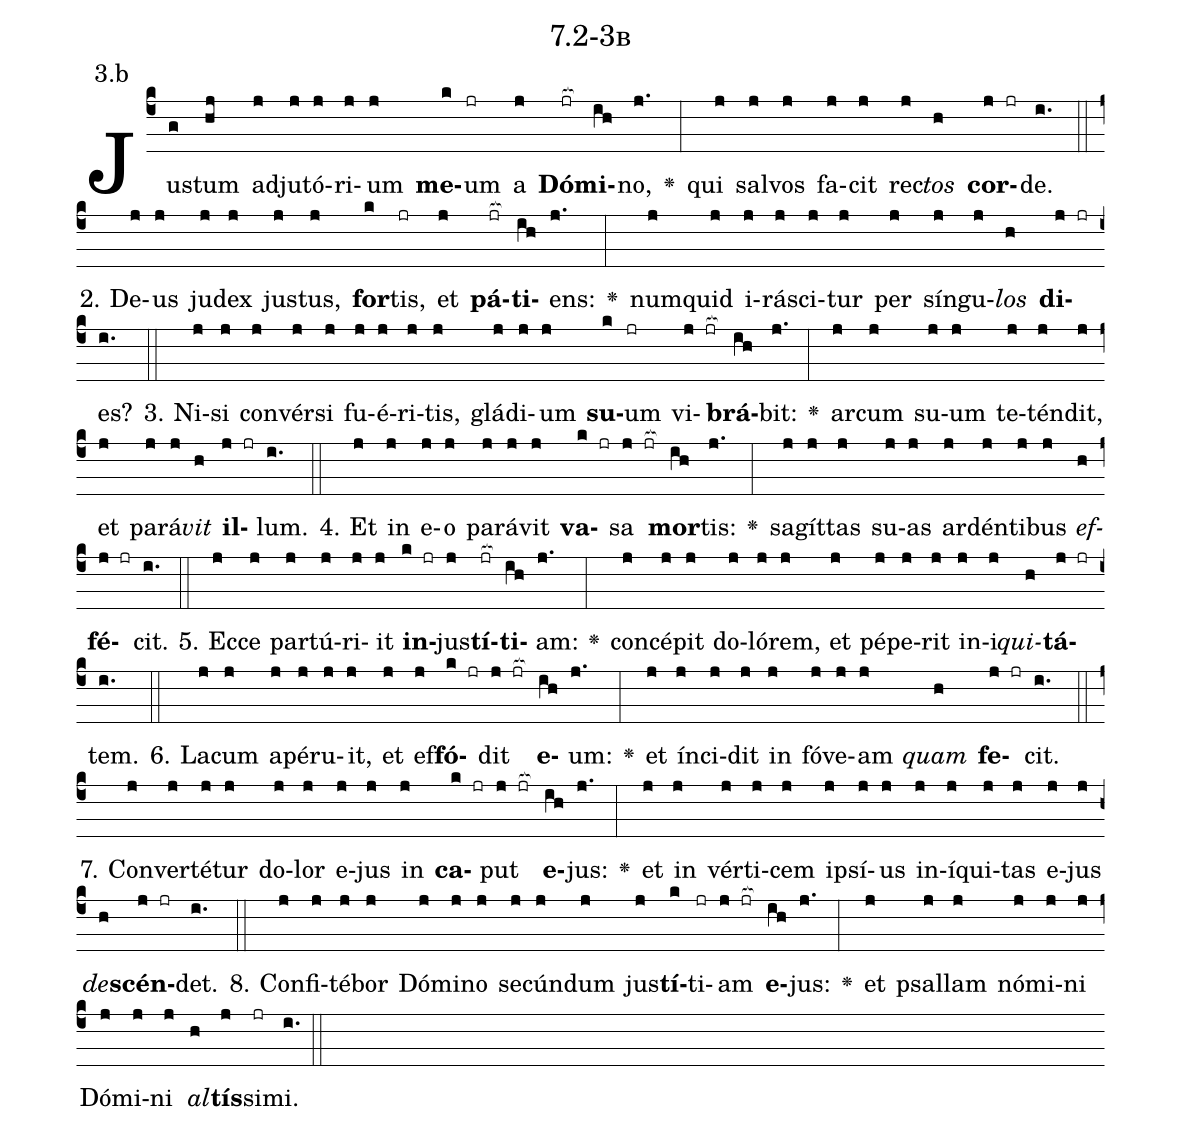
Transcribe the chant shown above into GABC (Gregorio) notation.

name: 7.2-3b;
annotation: 3.b;
%%
(c4)Jus(g)tum(hj) ad(j)ju(j)tó(j)ri(j)um(j) <b>me</b>(k)um(jr) a(j) <b>Dó</b>(jr[ocb:1{])<b>mi</b>(ih[ocb:0}])no,(j.) <v>\greheightstar</v>(:) qui(j) sal(j)vos(j) fa(j)cit(j) rec(j)<i>tos</i>(h) <b>cor</b>(j jr)de.(i.) (::)
2. De(j)us(j) ju(j)dex(j) jus(j)tus,(j) <b>for</b>(k)tis,(jr) et(j) <b>pá</b>(jr[ocb:1{])<b>ti</b>(ih[ocb:0}])ens:(j.) <v>\greheightstar</v>(:) num(j)quid(j) i(j)rá(j)sci(j)tur(j) per(j) sín(j)gu(j)<i>los</i>(h) <b>di</b>(j jr)es?(i.) (::)
3. Ni(j)si(j) con(j)vér(j)si(j) fu(j)é(j)ri(j)tis,(j) glá(j)di(j)um(j) <b>su</b>(k)um(jr) vi(j jr[ocb:1{])<b>brá</b>(ih[ocb:0}])bit:(j.) <v>\greheightstar</v>(:) ar(j)cum(j) su(j)um(j) te(j)tén(j)dit,(j) et(j) pa(j)rá(j)<i>vit</i>(h) <b>il</b>(j jr)lum.(i.) (::)
4. Et(j) in(j) e(j)o(j) pa(j)rá(j)vit(j) <b>va</b>(k jr)sa(j jr[ocb:1{]) <b>mor</b>(ih[ocb:0}])tis:(j.) <v>\greheightstar</v>(:) sa(j)gít(j)tas(j) su(j)as(j) ar(j)dén(j)ti(j)bus(j) <i>ef</i>(h)<b>fé</b>(j jr)cit.(i.) (::)
5. Ec(j)ce(j) par(j)tú(j)ri(j)it(j) <b>in</b>(k jr)jus(j)<b>tí</b>(jr[ocb:1{])<b>ti</b>(ih[ocb:0}])am:(j.) <v>\greheightstar</v>(:) con(j)cé(j)pit(j) do(j)ló(j)rem,(j) et(j) pé(j)pe(j)rit(j) in(j)i(j)<i>qui</i>(h)<b>tá</b>(j jr)tem.(i.) (::)
6. La(j)cum(j) a(j)pé(j)ru(j)it,(j) et(j) ef(j)<b>fó</b>(k jr)dit(j jr[ocb:1{]) <b>e</b>(ih[ocb:0}])um:(j.) <v>\greheightstar</v>(:) et(j) ín(j)ci(j)dit(j) in(j) fó(j)ve(j)am(j) <i>quam</i>(h) <b>fe</b>(j jr)cit.(i.) (::)
7. Con(j)ver(j)té(j)tur(j) do(j)lor(j) e(j)jus(j) in(j) <b>ca</b>(k jr)put(j jr[ocb:1{]) <b>e</b>(ih[ocb:0}])jus:(j.) <v>\greheightstar</v>(:) et(j) in(j) vér(j)ti(j)cem(j) ip(j)sí(j)us(j) in(j)í(j)qui(j)tas(j) e(j)jus(j) <i>de</i>(h)<b>scén</b>(j jr)det.(i.) (::)
8. Con(j)fi(j)té(j)bor(j) Dó(j)mi(j)no(j) se(j)cún(j)dum(j) jus(j)<b>tí</b>(k)ti(jr)am(j jr[ocb:1{]) <b>e</b>(ih[ocb:0}])jus:(j.) <v>\greheightstar</v>(:) et(j) psal(j)lam(j) nó(j)mi(j)ni(j) Dó(j)mi(j)ni(j) <i>al</i>(h)<b>tís</b>(j)si(jr)mi.(i.) (::)
